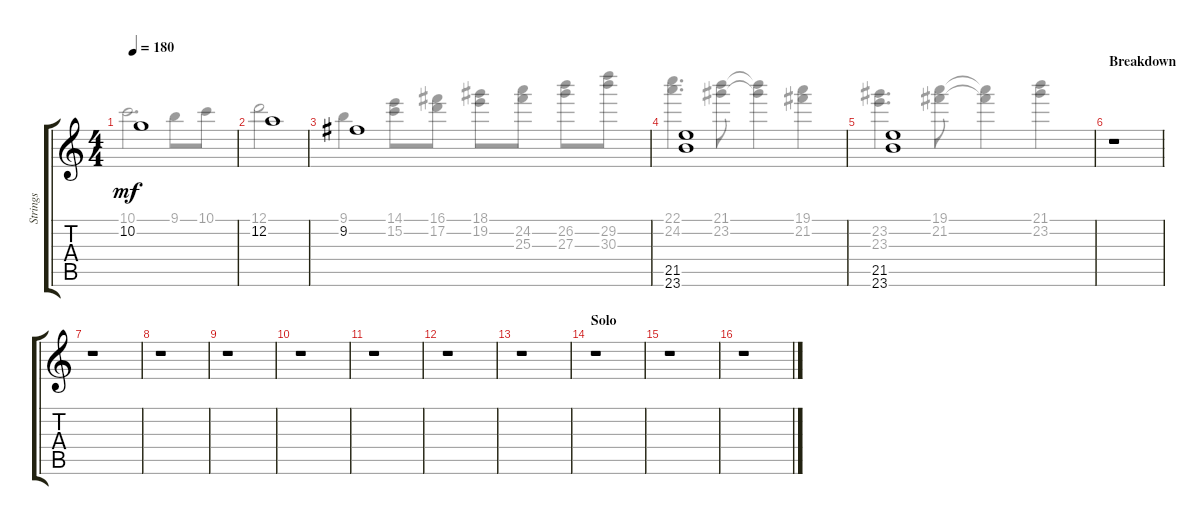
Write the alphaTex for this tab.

\track ("Strings" "Strings") {instrument electricguitarclean}
\staff {score tabs}
\tuning (D4 A3 F3 C3 G2 C2) {hide}
\voice
\ts (4 4)
\tempo 180
\clef g2
\ks aminor
10.2.1{dy mf} |
12.2.1 |
9.2.1 |
(21.5 23.6).1 |
(21.5 23.6).1 |
\section ("" "Breakdown")
r.1 |
r.1 |
r.1 |
r.1 |
r.1 |
r.1 |
r.1 |
r.1 |
\section ("" "Solo")
r.1 |
r.1 |
r.1
\voice
\clef g2
\ottava regular
\simile none
\ks aminor
10.1.2{d dy mf} 9.1.8 10.1.8 |
12.1.2 |
9.1.4 (14.1 15.2).8 (16.1 17.2).8 (18.1 19.2).8 (24.2 25.3).8 (26.2 27.3).8 (29.2 30.3).8 |
(22.1 24.2).4{d} (21.1 23.2).8 (21.1{t} 23.2{t}).4 (19.1 21.2).4 |
(23.2 23.3).4{d} (19.1 21.2).8 (19.1{t} 21.2{t}).4 (21.1 23.2).4 |
|
|
|
|
|
|
|
|
|
|
